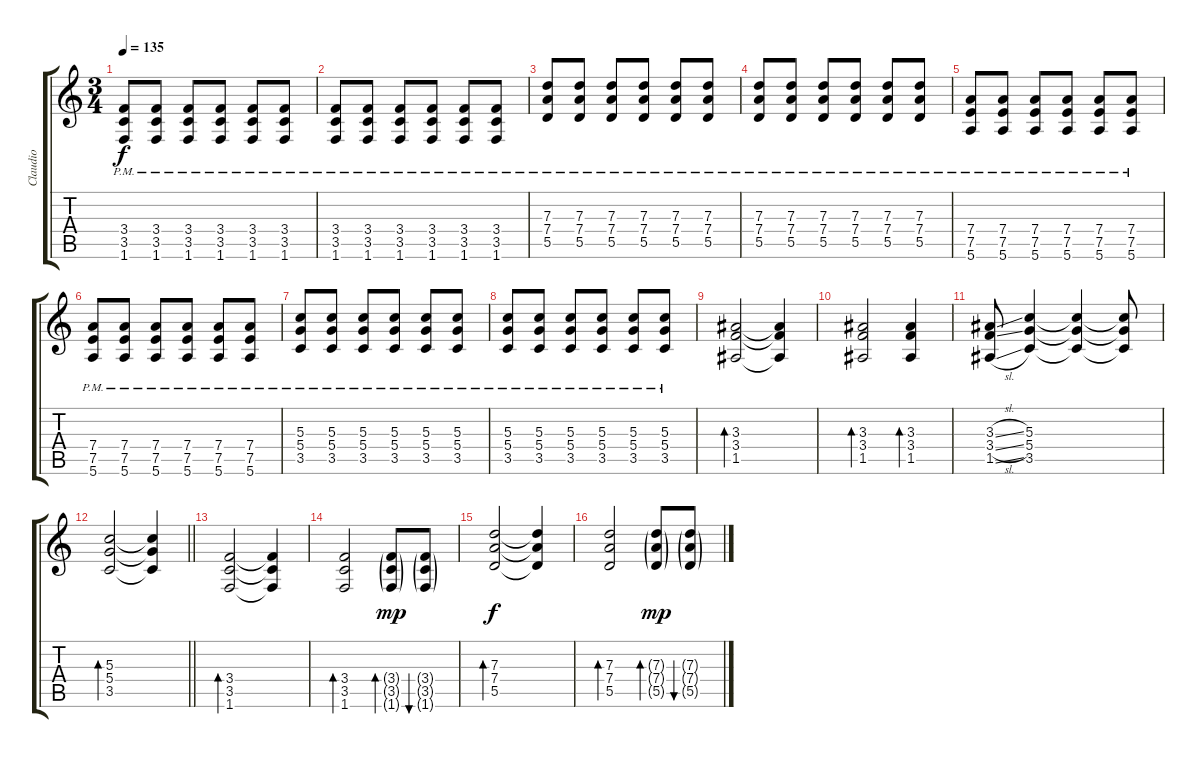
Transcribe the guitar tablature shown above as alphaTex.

\track ("Claudio" "Claudio") {instrument acousticguitarsteel}
\staff {score tabs}
\tuning (E4 B3 G3 D3 A2 E2) {hide}
\ts (3 4)
\tempo 135
\clef g2
\ks c
(3.4{pm} 3.5{pm} 1.6{pm}).8{dy f} (3.4{pm} 3.5{pm} 1.6{pm}).8 (3.4{pm} 3.5{pm} 1.6{pm}).8 (3.4{pm} 3.5{pm} 1.6{pm}).8 (3.4{pm} 3.5{pm} 1.6{pm}).8 (3.4{pm} 3.5{pm} 1.6{pm}).8 |
(3.4{pm} 3.5{pm} 1.6{pm}).8 (3.4{pm} 3.5{pm} 1.6{pm}).8 (3.4{pm} 3.5{pm} 1.6{pm}).8 (3.4{pm} 3.5{pm} 1.6{pm}).8 (3.4{pm} 3.5{pm} 1.6{pm}).8 (3.4{pm} 3.5{pm} 1.6{pm}).8 |
(7.3{pm} 7.4{pm} 5.5{pm}).8 (7.3{pm} 7.4{pm} 5.5{pm}).8 (7.3{pm} 7.4{pm} 5.5{pm}).8 (7.3{pm} 7.4{pm} 5.5{pm}).8 (7.3{pm} 7.4{pm} 5.5{pm}).8 (7.3{pm} 7.4{pm} 5.5{pm}).8 |
(7.3{pm} 7.4{pm} 5.5{pm}).8 (7.3{pm} 7.4{pm} 5.5{pm}).8 (7.3{pm} 7.4{pm} 5.5{pm}).8 (7.3{pm} 7.4{pm} 5.5{pm}).8 (7.3{pm} 7.4{pm} 5.5{pm}).8 (7.3{pm} 7.4{pm} 5.5{pm}).8 |
(7.4{pm} 7.5{pm} 5.6{pm}).8 (7.4{pm} 7.5{pm} 5.6{pm}).8 (7.4{pm} 7.5{pm} 5.6{pm}).8 (7.4{pm} 7.5{pm} 5.6{pm}).8 (7.4{pm} 7.5{pm} 5.6{pm}).8 (7.4{pm} 7.5{pm} 5.6{pm}).8 |
(7.4{pm} 7.5{pm} 5.6{pm}).8 (7.4{pm} 7.5{pm} 5.6{pm}).8 (7.4{pm} 7.5{pm} 5.6{pm}).8 (7.4{pm} 7.5{pm} 5.6{pm}).8 (7.4{pm} 7.5{pm} 5.6{pm}).8 (7.4{pm} 7.5{pm} 5.6{pm}).8 |
(5.3{pm} 5.4{pm} 3.5{pm}).8 (5.3{pm} 5.4{pm} 3.5{pm}).8 (5.3{pm} 5.4{pm} 3.5{pm}).8 (5.3{pm} 5.4{pm} 3.5{pm}).8 (5.3{pm} 5.4{pm} 3.5{pm}).8 (5.3{pm} 5.4{pm} 3.5{pm}).8 |
(5.3{pm} 5.4{pm} 3.5{pm}).8 (5.3{pm} 5.4{pm} 3.5{pm}).8 (5.3{pm} 5.4{pm} 3.5{pm}).8 (5.3{pm} 5.4{pm} 3.5{pm}).8 (5.3{pm} 5.4{pm} 3.5{pm}).8 (5.3{pm} 5.4{pm} 3.5{pm}).8 |
(3.3 3.4 1.5).2{bd 60} (3.3{t} 3.4{t} 1.5{t}).4 |
(3.3 3.4 1.5).2{bd 60} (3.3 3.4 1.5).4{bd 60} |
(3.3{sl} 3.4{sl} 1.5{sl}).8 (5.3 5.4 3.5).4 (5.3{t} 5.4{t} 3.5{t}).4 (5.3{t} 5.4{t} 3.5{t}).8 |
\barLineRight lightlight
(5.3 5.4 3.5).2{bd 60} (5.3{t} 5.4{t} 3.5{t}).4 |
(3.4 3.5 1.6).2{bd 60} (3.4{t} 3.5{t} 1.6{t}).4 |
(3.4 3.5 1.6).2{bd 60} (3.4{g} 3.5{g} 1.6{g}).8{bd 60 dy mp} (3.4{g} 3.5{g} 1.6{g}).8{bu 60} |
(7.3 7.4 5.5).2{bd 60 dy f} (7.3{t} 7.4{t} 5.5{t}).4 |
(7.3 7.4 5.5).2{bd 60} (7.3{g} 7.4{g} 5.5{g}).8{bd 60 dy mp} (7.3{g} 7.4{g} 5.5{g}).8{bu 60}
